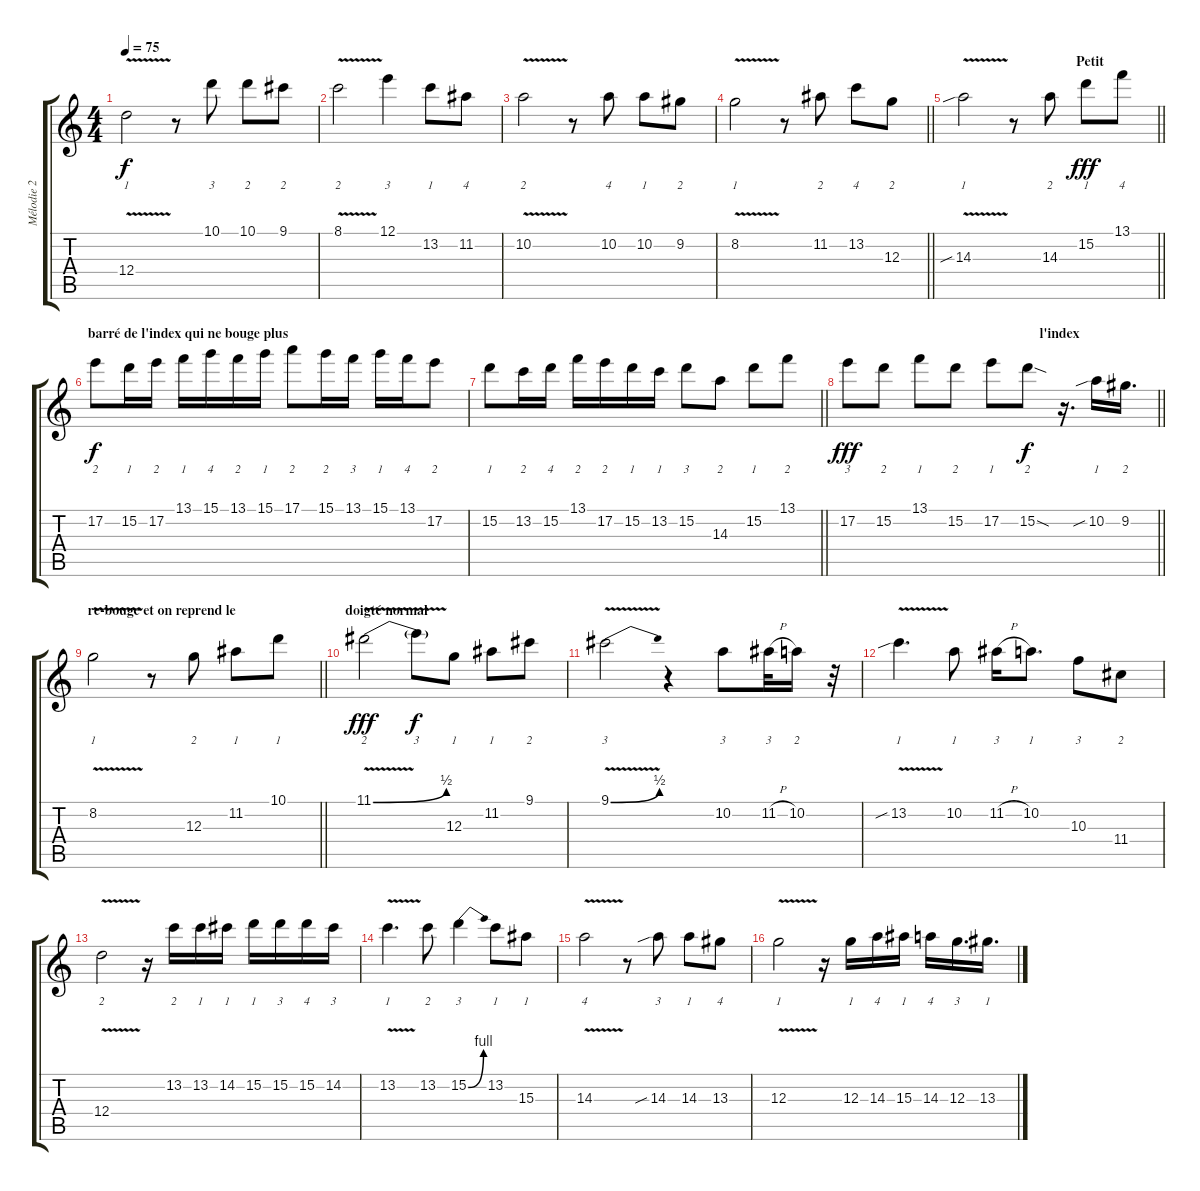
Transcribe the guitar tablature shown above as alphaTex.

\track ("Mélodie 2" "Mélodie 2") {instrument electricguitarjazz}
\staff {score tabs}
\tuning (E4 B3 G3 D3 A2 E2) {hide}
\ts (4 4)
\tempo 75
\clef g2
\ks c
12.4{v}.2{lyrics (0 "1") lyrics (1 "") lyrics (2 "") lyrics (3 "") lyrics (4 "") dy f} r.8 10.1.8{lyrics (0 "3") lyrics (1 "") lyrics (2 "") lyrics (3 "") lyrics (4 "")} 10.1.8{lyrics (0 "2") lyrics (1 "") lyrics (2 "") lyrics (3 "") lyrics (4 "")} 9.1.8{lyrics (0 "2") lyrics (1 "") lyrics (2 "") lyrics (3 "") lyrics (4 "")} |
8.1{v}.2{lyrics (0 "2") lyrics (1 "") lyrics (2 "") lyrics (3 "") lyrics (4 "")} 12.1.4{lyrics (0 "3") lyrics (1 "") lyrics (2 "") lyrics (3 "") lyrics (4 "")} 13.2.8{lyrics (0 "1") lyrics (1 "") lyrics (2 "") lyrics (3 "") lyrics (4 "")} 11.2.8{lyrics (0 "4") lyrics (1 "") lyrics (2 "") lyrics (3 "") lyrics (4 "")} |
10.2{v}.2{lyrics (0 "2") lyrics (1 "") lyrics (2 "") lyrics (3 "") lyrics (4 "")} r.8 10.2.8{lyrics (0 "4") lyrics (1 "") lyrics (2 "") lyrics (3 "") lyrics (4 "")} 10.2.8{lyrics (0 "1") lyrics (1 "") lyrics (2 "") lyrics (3 "") lyrics (4 "")} 9.2.8{lyrics (0 "2") lyrics (1 "") lyrics (2 "") lyrics (3 "") lyrics (4 "")} |
\barLineRight lightlight
8.2{v}.2{lyrics (0 "1") lyrics (1 "") lyrics (2 "") lyrics (3 "") lyrics (4 "")} r.8 11.2.8{lyrics (0 "2") lyrics (1 "") lyrics (2 "") lyrics (3 "") lyrics (4 "")} 13.2.8{lyrics (0 "4") lyrics (1 "") lyrics (2 "") lyrics (3 "") lyrics (4 "")} 12.3.8{lyrics (0 "2") lyrics (1 "") lyrics (2 "") lyrics (3 "") lyrics (4 "")} |
\section ("" "                                     Petit")
\barLineRight lightlight
14.3{v sib}.2{lyrics (0 "1") lyrics (1 "") lyrics (2 "") lyrics (3 "") lyrics (4 "")} r.8 14.3.8{lyrics (0 "2") lyrics (1 "") lyrics (2 "") lyrics (3 "") lyrics (4 "")} 15.2.8{lyrics (0 "1") lyrics (1 "") lyrics (2 "") lyrics (3 "") lyrics (4 "") dy fff} 13.1.8{lyrics (0 "4") lyrics (1 "") lyrics (2 "") lyrics (3 "") lyrics (4 "")} |
\section ("" "barré de l'index qui ne bouge plus")
17.2.8{lyrics (0 "2") lyrics (1 "") lyrics (2 "") lyrics (3 "") lyrics (4 "") dy f} 15.2.16{lyrics (0 "1") lyrics (1 "") lyrics (2 "") lyrics (3 "") lyrics (4 "")} 17.2.16{lyrics (0 "2") lyrics (1 "") lyrics (2 "") lyrics (3 "") lyrics (4 "")} 13.1.16{lyrics (0 "1") lyrics (1 "") lyrics (2 "") lyrics (3 "") lyrics (4 "")} 15.1.16{lyrics (0 "4") lyrics (1 "") lyrics (2 "") lyrics (3 "") lyrics (4 "")} 13.1.16{lyrics (0 "2") lyrics (1 "") lyrics (2 "") lyrics (3 "") lyrics (4 "")} 15.1.16{lyrics (0 "1") lyrics (1 "") lyrics (2 "") lyrics (3 "") lyrics (4 "")} 17.1.8{lyrics (0 "2") lyrics (1 "") lyrics (2 "") lyrics (3 "") lyrics (4 "")} 15.1.16{lyrics (0 "2") lyrics (1 "") lyrics (2 "") lyrics (3 "") lyrics (4 "")} 13.1.16{lyrics (0 "3") lyrics (1 "") lyrics (2 "") lyrics (3 "") lyrics (4 "")} 15.1.16{lyrics (0 "1") lyrics (1 "") lyrics (2 "") lyrics (3 "") lyrics (4 "")} 13.1.16{lyrics (0 "4") lyrics (1 "") lyrics (2 "") lyrics (3 "") lyrics (4 "")} 17.2.8{lyrics (0 "2") lyrics (1 "") lyrics (2 "") lyrics (3 "") lyrics (4 "")} |
\barLineRight lightlight
15.2.8{lyrics (0 "1") lyrics (1 "") lyrics (2 "") lyrics (3 "") lyrics (4 "")} 13.2.16{lyrics (0 "2") lyrics (1 "") lyrics (2 "") lyrics (3 "") lyrics (4 "")} 15.2.16{lyrics (0 "4") lyrics (1 "") lyrics (2 "") lyrics (3 "") lyrics (4 "")} 13.1.16{lyrics (0 "2") lyrics (1 "") lyrics (2 "") lyrics (3 "") lyrics (4 "")} 17.2.16{lyrics (0 "2") lyrics (1 "") lyrics (2 "") lyrics (3 "") lyrics (4 "")} 15.2.16{lyrics (0 "1") lyrics (1 "") lyrics (2 "") lyrics (3 "") lyrics (4 "")} 13.2.16{lyrics (0 "1") lyrics (1 "") lyrics (2 "") lyrics (3 "") lyrics (4 "")} 15.2.8{lyrics (0 "3") lyrics (1 "") lyrics (2 "") lyrics (3 "") lyrics (4 "")} 14.3.8{lyrics (0 "2") lyrics (1 "") lyrics (2 "") lyrics (3 "") lyrics (4 "")} 15.2.8{lyrics (0 "1") lyrics (1 "") lyrics (2 "") lyrics (3 "") lyrics (4 "")} 13.1.8{lyrics (0 "2") lyrics (1 "") lyrics (2 "") lyrics (3 "") lyrics (4 "")} |
\section ("" "                                                         l'index")
\barLineRight lightlight
17.2.8{lyrics (0 "3") lyrics (1 "") lyrics (2 "") lyrics (3 "") lyrics (4 "") dy fff} 15.2.8{lyrics (0 "2") lyrics (1 "") lyrics (2 "") lyrics (3 "") lyrics (4 "")} 13.1.8{lyrics (0 "1") lyrics (1 "") lyrics (2 "") lyrics (3 "") lyrics (4 "")} 15.2.8{lyrics (0 "2") lyrics (1 "") lyrics (2 "") lyrics (3 "") lyrics (4 "")} 17.2.8{lyrics (0 "1") lyrics (1 "") lyrics (2 "") lyrics (3 "") lyrics (4 "")} 15.2{sod}.8{lyrics (0 "2") lyrics (1 "") lyrics (2 "") lyrics (3 "") lyrics (4 "") dy f} r.16{d} 10.2{sib}.16{lyrics (0 "1") lyrics (1 "") lyrics (2 "") lyrics (3 "") lyrics (4 "")} 9.2.16{d lyrics (0 "2") lyrics (1 "") lyrics (2 "") lyrics (3 "") lyrics (4 "")} |
\section ("" "re-bouge et on reprend le")
\barLineRight lightlight
8.2{v}.2{lyrics (0 "1") lyrics (1 "") lyrics (2 "") lyrics (3 "") lyrics (4 "")} r.8 12.3.8{lyrics (0 "2") lyrics (1 "") lyrics (2 "") lyrics (3 "") lyrics (4 "")} 11.2.8{lyrics (0 "1") lyrics (1 "") lyrics (2 "") lyrics (3 "") lyrics (4 "")} 10.1.8{lyrics (0 "1") lyrics (1 "") lyrics (2 "") lyrics (3 "") lyrics (4 "")} |
\section ("" "doigté normal")
11.1{be (bend 0 0 60 2) v}.2{lyrics (0 "2") lyrics (1 "") lyrics (2 "") lyrics (3 "") lyrics (4 "") dy fff} 11.1{t}.8{lyrics (0 "3") lyrics (1 "") lyrics (2 "") lyrics (3 "") lyrics (4 "") dy f} 12.3.8{lyrics (0 "1") lyrics (1 "") lyrics (2 "") lyrics (3 "") lyrics (4 "")} 11.2.8{lyrics (0 "1") lyrics (1 "") lyrics (2 "") lyrics (3 "") lyrics (4 "")} 9.1.8{lyrics (0 "2") lyrics (1 "") lyrics (2 "") lyrics (3 "") lyrics (4 "")} |
9.1{be (bend 0 0 60 2) v}.2{lyrics (0 "3") lyrics (1 "") lyrics (2 "") lyrics (3 "") lyrics (4 "")} r.4 10.2.8{lyrics (0 "3") lyrics (1 "") lyrics (2 "") lyrics (3 "") lyrics (4 "")} 11.2{h}.32{lyrics (0 "3") lyrics (1 "") lyrics (2 "") lyrics (3 "") lyrics (4 "")} 10.2.16{lyrics (0 "2") lyrics (1 "") lyrics (2 "") lyrics (3 "") lyrics (4 "")} r.32 |
13.2{v sib}.4{d lyrics (0 "1") lyrics (1 "") lyrics (2 "") lyrics (3 "") lyrics (4 "")} 10.2.8{lyrics (0 "1") lyrics (1 "") lyrics (2 "") lyrics (3 "") lyrics (4 "")} 11.2{h}.16{lyrics (0 "3") lyrics (1 "") lyrics (2 "") lyrics (3 "") lyrics (4 "")} 10.2.8{d lyrics (0 "1") lyrics (1 "") lyrics (2 "") lyrics (3 "") lyrics (4 "")} 10.3.8{lyrics (0 "3") lyrics (1 "") lyrics (2 "") lyrics (3 "") lyrics (4 "")} 11.4.8{lyrics (0 "2") lyrics (1 "") lyrics (2 "") lyrics (3 "") lyrics (4 "")} |
12.4{v}.2{lyrics (0 "2") lyrics (1 "") lyrics (2 "") lyrics (3 "") lyrics (4 "")} r.16 13.2.16{lyrics (0 "2") lyrics (1 "") lyrics (2 "") lyrics (3 "") lyrics (4 "")} 13.2.16{lyrics (0 "1") lyrics (1 "") lyrics (2 "") lyrics (3 "") lyrics (4 "")} 14.2.16{lyrics (0 "1") lyrics (1 "") lyrics (2 "") lyrics (3 "") lyrics (4 "")} 15.2.16{lyrics (0 "1") lyrics (1 "") lyrics (2 "") lyrics (3 "") lyrics (4 "")} 15.2.16{lyrics (0 "3") lyrics (1 "") lyrics (2 "") lyrics (3 "") lyrics (4 "")} 15.2.16{lyrics (0 "4") lyrics (1 "") lyrics (2 "") lyrics (3 "") lyrics (4 "")} 14.2.16{lyrics (0 "3") lyrics (1 "") lyrics (2 "") lyrics (3 "") lyrics (4 "")} |
13.2{v}.4{d lyrics (0 "1") lyrics (1 "") lyrics (2 "") lyrics (3 "") lyrics (4 "")} 13.2.8{lyrics (0 "2") lyrics (1 "") lyrics (2 "") lyrics (3 "") lyrics (4 "")} 15.2{be (bend 0 0 60 4)}.4{lyrics (0 "3") lyrics (1 "") lyrics (2 "") lyrics (3 "") lyrics (4 "")} 13.2.8{lyrics (0 "1") lyrics (1 "") lyrics (2 "") lyrics (3 "") lyrics (4 "")} 15.3.8{lyrics (0 "1") lyrics (1 "") lyrics (2 "") lyrics (3 "") lyrics (4 "")} |
14.3{v}.2{lyrics (0 "4") lyrics (1 "") lyrics (2 "") lyrics (3 "") lyrics (4 "")} r.8 14.3{sib}.8{lyrics (0 "3") lyrics (1 "") lyrics (2 "") lyrics (3 "") lyrics (4 "")} 14.3.8{lyrics (0 "1") lyrics (1 "") lyrics (2 "") lyrics (3 "") lyrics (4 "")} 13.3.8{lyrics (0 "4") lyrics (1 "") lyrics (2 "") lyrics (3 "") lyrics (4 "")} |
12.3{v}.2{lyrics (0 "1") lyrics (1 "") lyrics (2 "") lyrics (3 "") lyrics (4 "")} r.16 12.3.16{lyrics (0 "1") lyrics (1 "") lyrics (2 "") lyrics (3 "") lyrics (4 "")} 14.3.16{lyrics (0 "4") lyrics (1 "") lyrics (2 "") lyrics (3 "") lyrics (4 "")} 15.3.16{lyrics (0 "1") lyrics (1 "") lyrics (2 "") lyrics (3 "") lyrics (4 "")} 14.3.16{lyrics (0 "4") lyrics (1 "") lyrics (2 "") lyrics (3 "") lyrics (4 "")} 12.3.16{d lyrics (0 "3") lyrics (1 "") lyrics (2 "") lyrics (3 "") lyrics (4 "")} 13.3.16{d lyrics (0 "1") lyrics (1 "") lyrics (2 "") lyrics (3 "") lyrics (4 "")}
